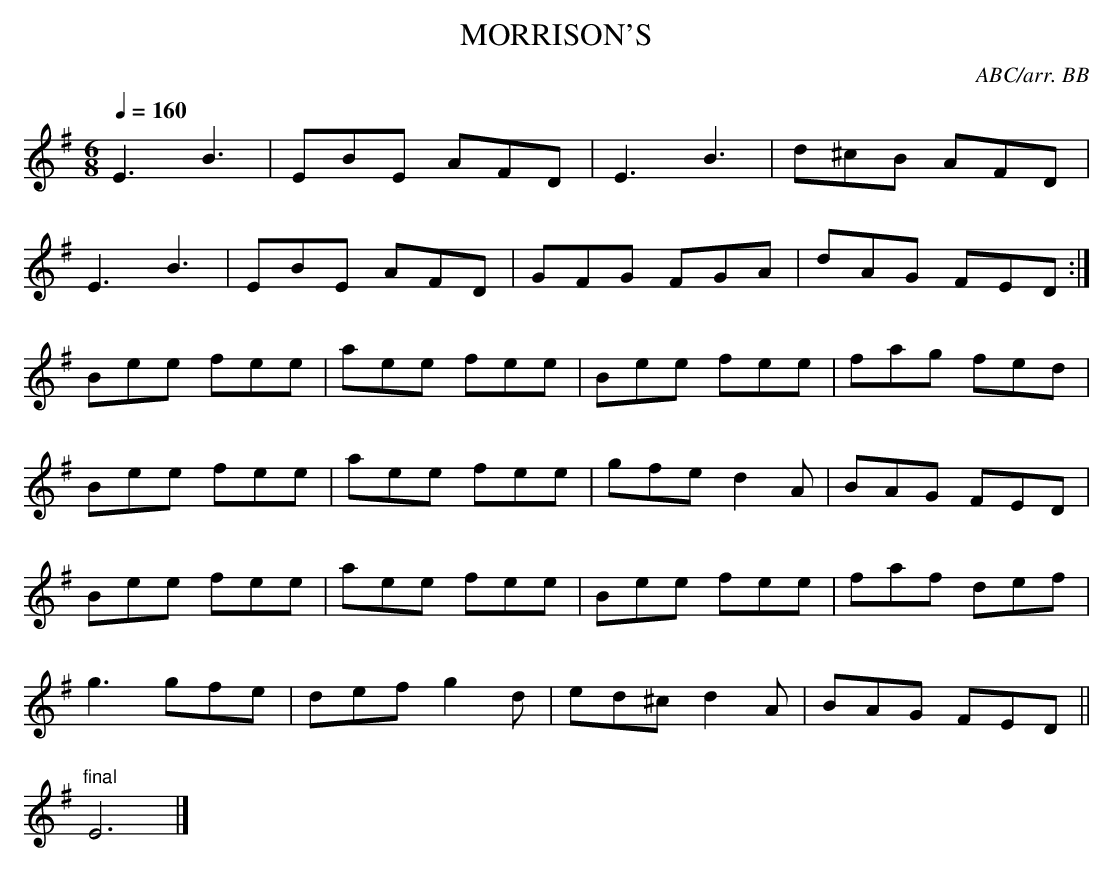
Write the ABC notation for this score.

X:1
T:MORRISON'S
C:ABC/arr. BB
M:6/8
L:1/8
Q:1/4=160
K:Em
E3 B3|EBE AFD|E3 B3|d^cB AFD|
E3 B3|EBE AFD|GFG FGA|dAG FED :|
Bee fee|aee fee|Bee fee|fag fed|
Bee fee|aee fee|gfe d2A|BAG FED|
Bee fee|aee fee|Bee fee|faf def|
g3 gfe|def g2d|ed^c d2A|BAG FED||
"final"E6|]
